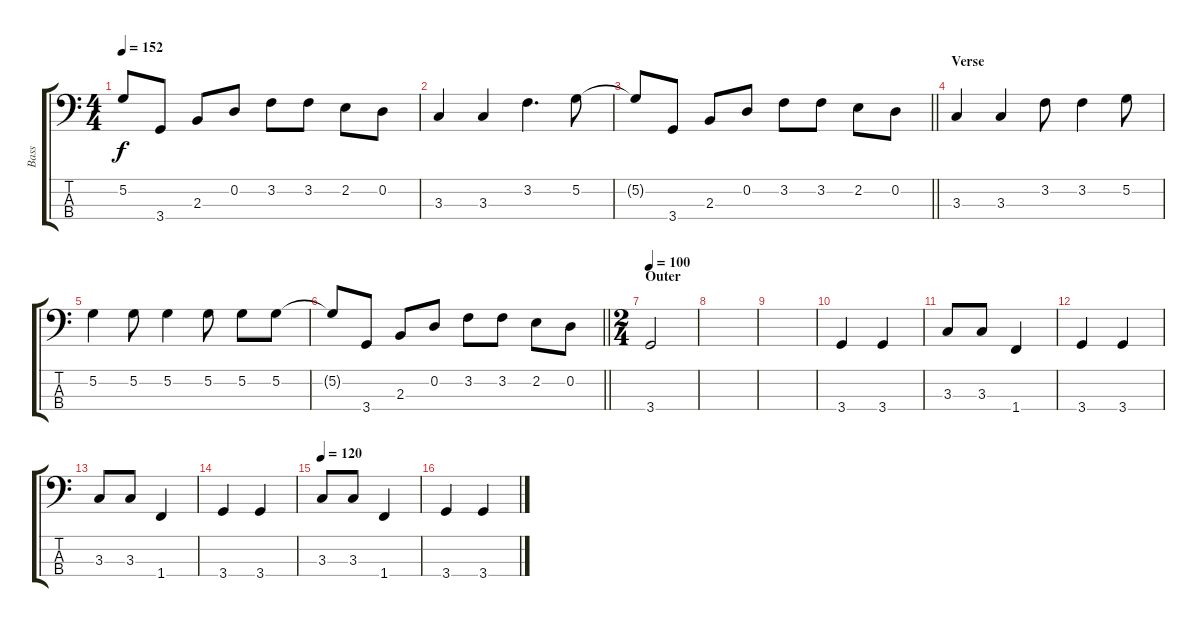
\track ("Bass" "Bass") {instrument electricbasspick}
\staff {score tabs}
\tuning (G2 D2 A1 E1) {hide}
\ts (4 4)
\tempo 152
\clef f4
\ks c
5.2{t}.8{dy f} 3.4.8 2.3.8 0.2.8 3.2.8 3.2.8 2.2.8 0.2.8 |
3.3.4 3.3.4 3.2.4{d} 5.2.8 |
\barLineRight lightlight
5.2{t}.8 3.4.8 2.3.8 0.2.8 3.2.8 3.2.8 2.2.8 0.2.8 |
\section ("" "Verse")
3.3.4 3.3.4 3.2.8 3.2.4 5.2.8 |
5.2.4 5.2.8 5.2.4 5.2.8 5.2.8 5.2.8 |
\barLineRight lightlight
5.2{t}.8 3.4.8 2.3.8 0.2.8 3.2.8 3.2.8 2.2.8 0.2.8 |
\ts (2 4)
\section ("" "Outer")
\tempo 100
3.4.2 |
|
|
3.4.4{volume 16 instrument acousticbass} 3.4.4 |
3.3.8 3.3.8 1.4.4 |
3.4.4 3.4.4 |
3.3.8 3.3.8 1.4.4 |
3.4.4 3.4.4 |
\tempo 120
3.3.8 3.3.8 1.4.4 |
3.4.4 3.4.4
